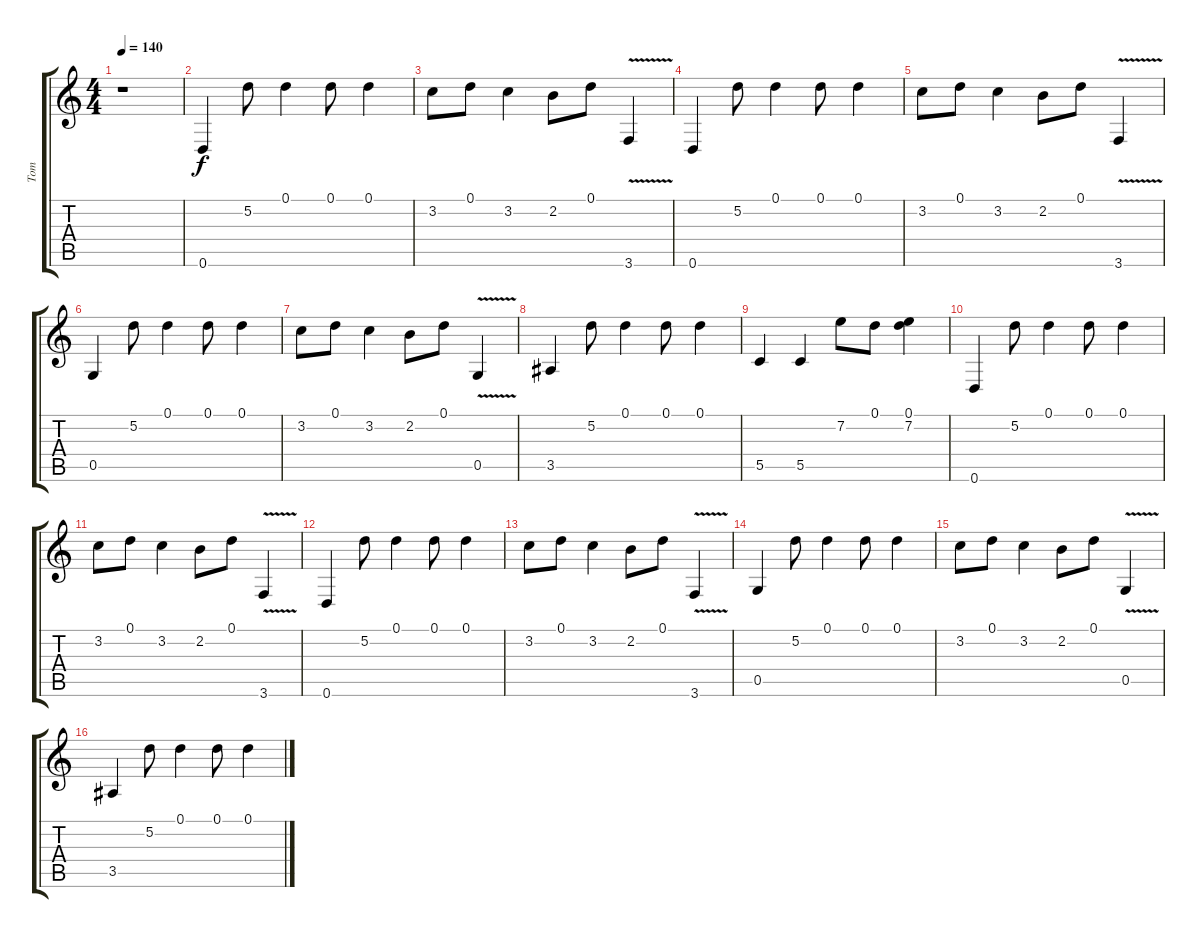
\track ("Tom" "Tom") {instrument distortionguitar}
\staff {score tabs}
\tuning (D4 A3 F3 C3 G2 D2) {hide}
\ts (4 4)
\tempo 140
\clef g2
\ks c
r.1{dy f instrument distortionguitar} |
0.6.4{instrument electricguitarclean} 5.2.8 0.1.4 0.1.8 0.1.4 |
3.2.8 0.1.8 3.2.4 2.2.8 0.1.8 3.6{v}.4 |
0.6.4 5.2.8 0.1.4 0.1.8 0.1.4 |
3.2.8 0.1.8 3.2.4 2.2.8 0.1.8 3.6{v}.4 |
0.5.4 5.2.8 0.1.4 0.1.8 0.1.4 |
3.2.8 0.1.8 3.2.4 2.2.8 0.1.8 0.5{v}.4 |
3.5.4 5.2.8 0.1.4 0.1.8 0.1.4 |
5.5.4 5.5.4 7.2.8 0.1.8 (0.1 7.2).4 |
0.6.4 5.2.8 0.1.4 0.1.8 0.1.4 |
3.2.8 0.1.8 3.2.4 2.2.8 0.1.8 3.6{v}.4 |
0.6.4 5.2.8 0.1.4 0.1.8 0.1.4 |
3.2.8 0.1.8 3.2.4 2.2.8 0.1.8 3.6{v}.4 |
0.5.4 5.2.8 0.1.4 0.1.8 0.1.4 |
3.2.8 0.1.8 3.2.4 2.2.8 0.1.8 0.5{v}.4 |
3.5.4 5.2.8 0.1.4 0.1.8 0.1.4
